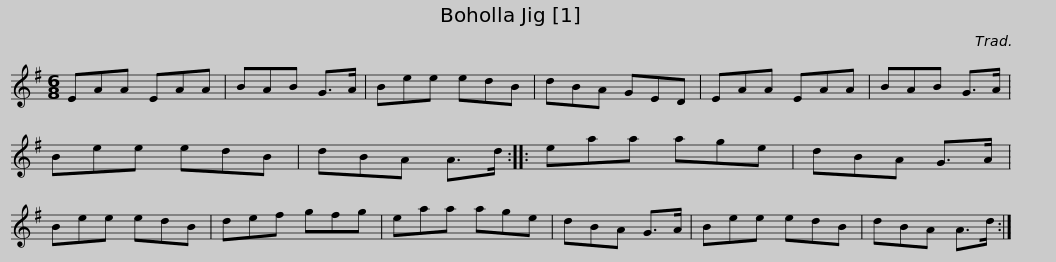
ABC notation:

X:1
L:1/8
M:6/8
I:linebreak $
K:G
V:1 treble
V:1
 EAA EAA | BAB G>A | Bee edB | dBA GED | EAA EAA | %5
 BAB G>A | Bee edB |$ dBA A>d :: eaa age | dBA G>A | %10
 Bee edB | def gfg | eaa age | dBA G>A |$ Bee edB | %15
 dBA A>d :| %16
